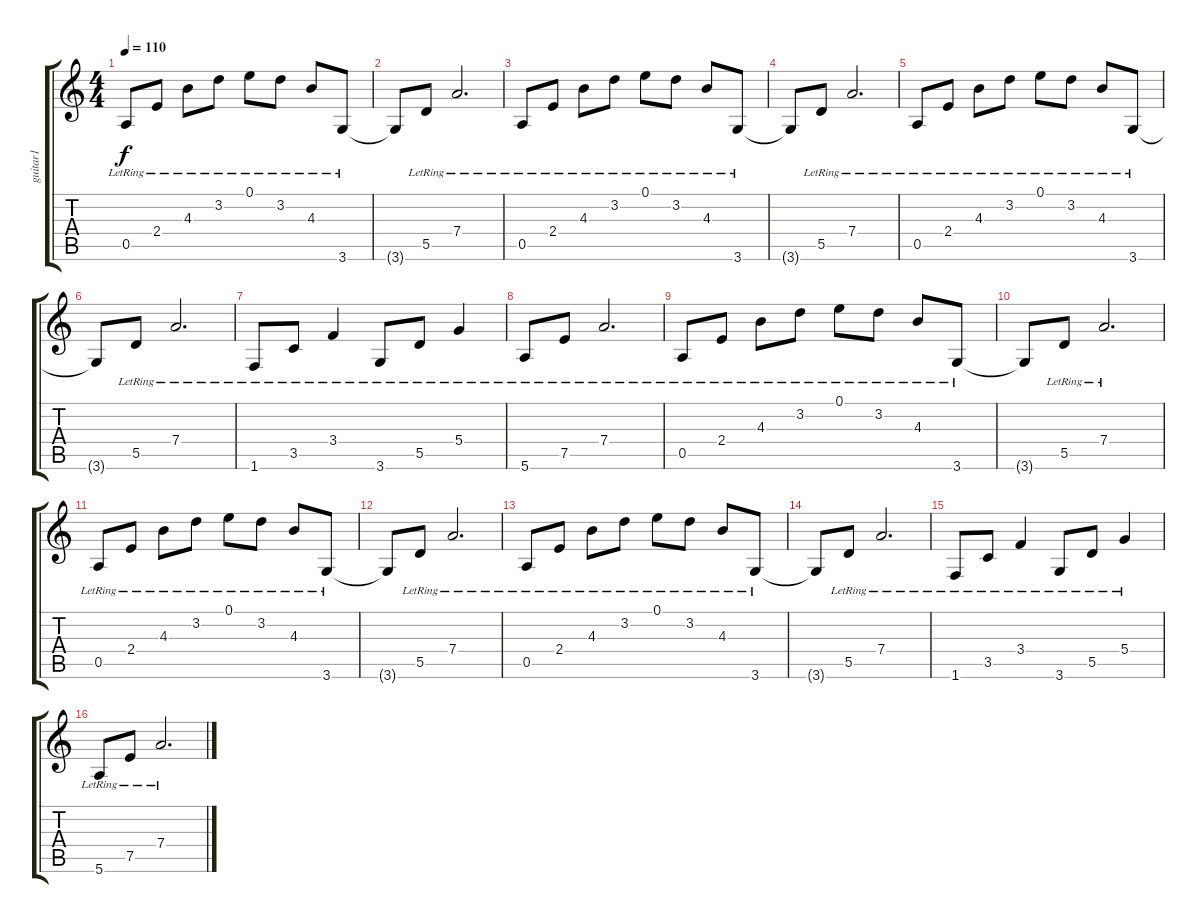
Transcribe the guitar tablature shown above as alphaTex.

\track ("guitar1" "guitar1") {instrument distortionguitar}
\staff {score tabs}
\tuning (E4 B3 G3 D3 A2 E2) {hide}
\ts (4 4)
\tempo 110
\clef g2
\ks c
0.5{lr}.8{dy f instrument acousticguitarsteel} 2.4{lr}.8 4.3{lr}.8 3.2{lr}.8 0.1{lr}.8 3.2{lr}.8 4.3{lr}.8 3.6{lr}.8 |
3.6{t}.8 5.5{lr}.8 7.4{lr}.2{d} |
0.5{lr}.8 2.4{lr}.8 4.3{lr}.8 3.2{lr}.8 0.1{lr}.8 3.2{lr}.8 4.3{lr}.8 3.6{lr}.8 |
3.6{t}.8 5.5{lr}.8 7.4{lr}.2{d} |
0.5{lr}.8 2.4{lr}.8 4.3{lr}.8 3.2{lr}.8 0.1{lr}.8 3.2{lr}.8 4.3{lr}.8 3.6{lr}.8 |
3.6{t}.8 5.5{lr}.8 7.4{lr}.2{d} |
1.6{lr}.8 3.5{lr}.8 3.4{lr}.4 3.6{lr}.8 5.5{lr}.8 5.4{lr}.4 |
5.6{lr}.8 7.5{lr}.8 7.4{lr}.2{d} |
0.5{lr}.8 2.4{lr}.8 4.3{lr}.8 3.2{lr}.8 0.1{lr}.8 3.2{lr}.8 4.3{lr}.8 3.6{lr}.8 |
3.6{t}.8 5.5{lr}.8 7.4{lr}.2{d} |
0.5{lr}.8 2.4{lr}.8 4.3{lr}.8 3.2{lr}.8 0.1{lr}.8 3.2{lr}.8 4.3{lr}.8 3.6{lr}.8 |
3.6{t}.8 5.5{lr}.8 7.4{lr}.2{d} |
0.5{lr}.8 2.4{lr}.8 4.3{lr}.8 3.2{lr}.8 0.1{lr}.8 3.2{lr}.8 4.3{lr}.8 3.6{lr}.8 |
3.6{t}.8 5.5{lr}.8 7.4{lr}.2{d} |
1.6{lr}.8 3.5{lr}.8 3.4{lr}.4 3.6{lr}.8 5.5{lr}.8 5.4{lr}.4 |
5.6{lr}.8 7.5{lr}.8 7.4{lr}.2{d}
